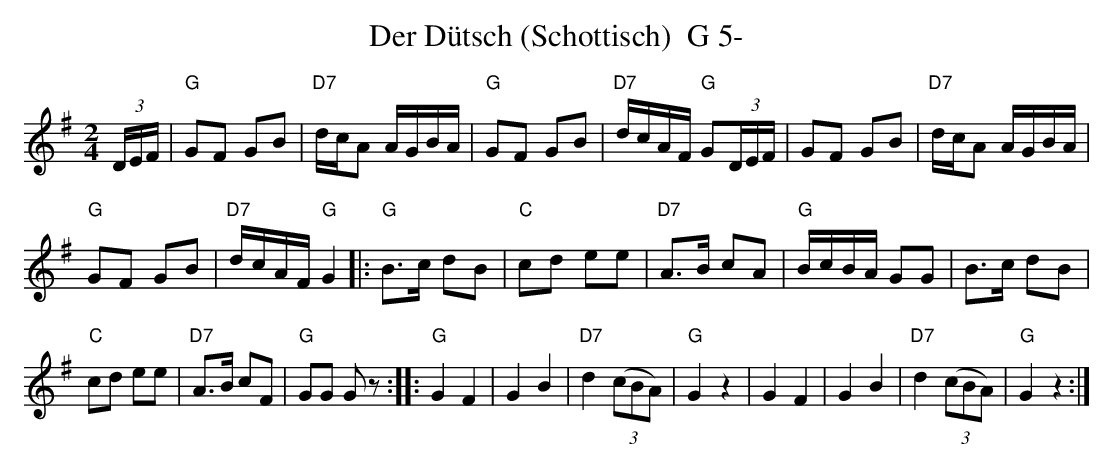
X:1
T:Der D\"utsch (Schottisch)  G 5-
M:2/4
L:1/16
K:G %%MIDI gchordon
(3DEF | "G"G2F2 G2B2 | "D7"dcA2 AGBA | "G"G2F2 G2B2 | "D7"dcAF "G"G2(3DEF | G2F2 G2B2 | "D7"dcA2 AGBA |
"G"G2F2 G2B2 | "D7"dcAF "G"G4 |: "G"B3c d2B2 | "C"c2d2 e2e2 | "D7"A3B c2A2 | "G"BcBA G2G2 | B3c d2B2 |
"C"c2d2 e2e2 | "D7"A3B c2F2 | "G"G2G2 G2z2 ::"G"G4F4 | G4B4 | "D7"d4 ((3c2B2A2) | "G"G4z4 | G4F4 | G4B4 | "D7"d4 ((3c2B2A2) | "G"G4z4 :|
